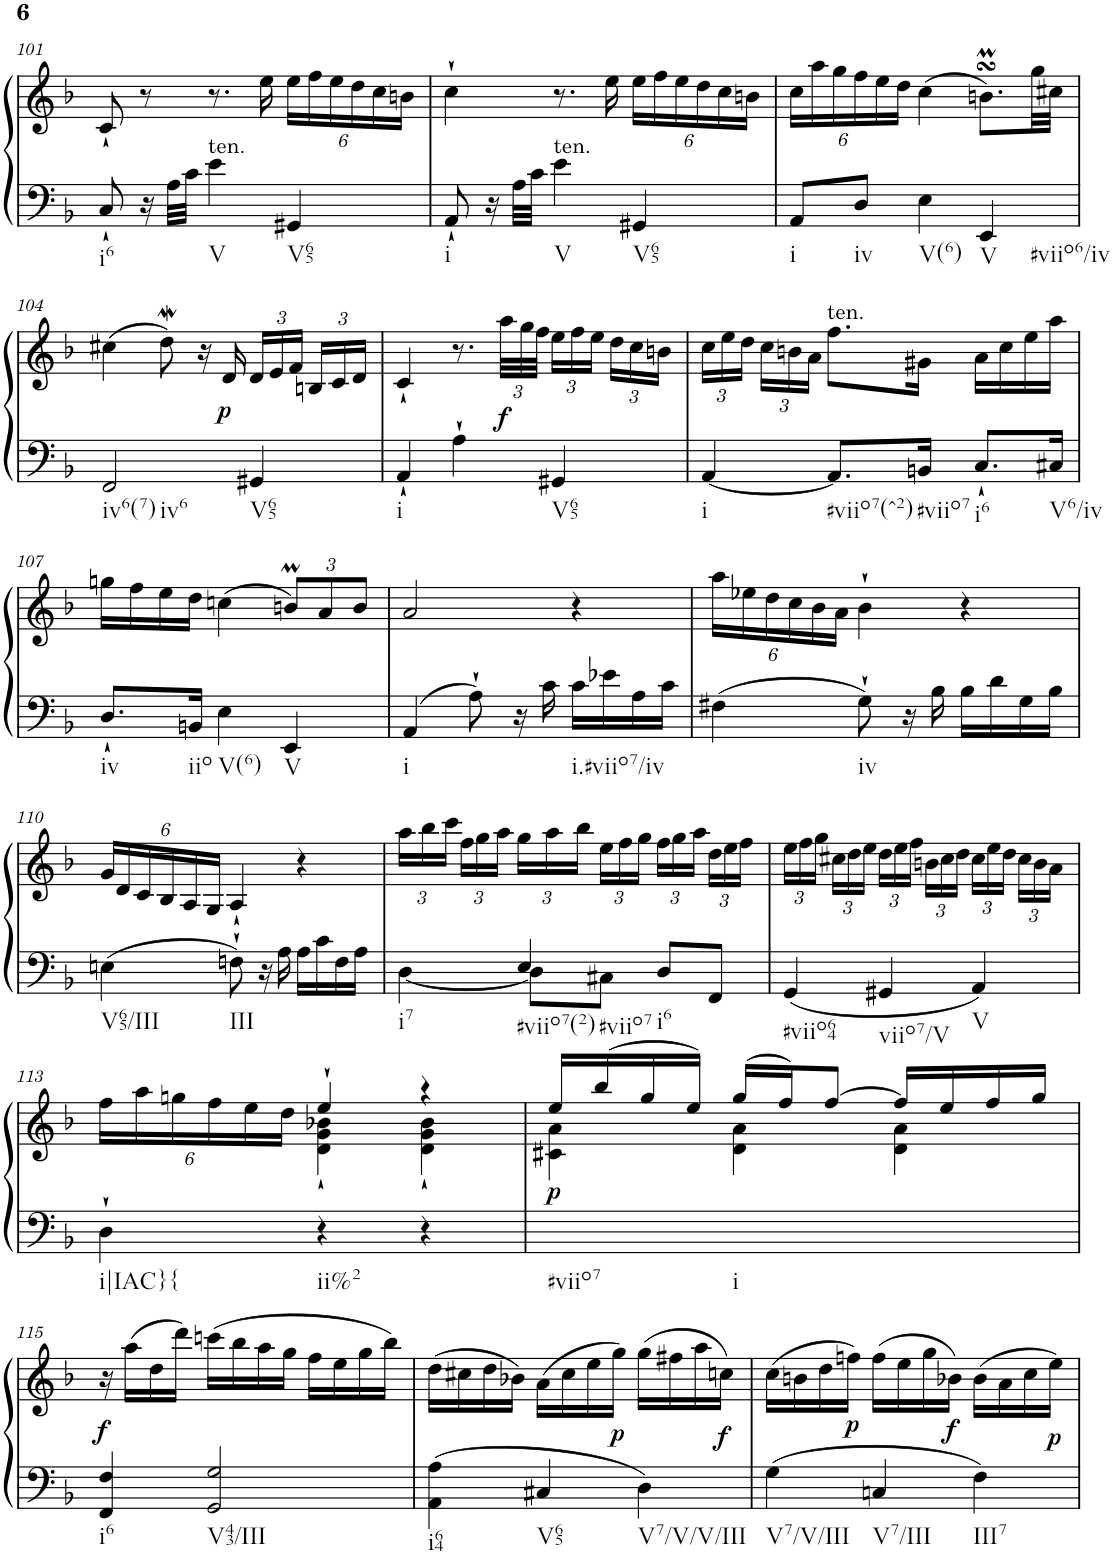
**kern	**kern	**dynam
*part1	*part1	*part1
*staff2	*staff1	*staff1/2
*I"Harpsichord	*	*
*I'Hch.	*	*
!!LO:PB:g=z
*clefF4	*clefG2	*
*k[b-]	*k[b-]	*
*M3/4	*M3/4	*
=101	=101	=101
8C`/	8c`/	.
16r	8r	.
32A\LLL	.	.
32c\JJJ	.	.
!LO:TX:a:t=ten.	!	!
4e\	8.r	.
.	16ee\	.
*	*Xbrackettup	*
4GG#X/	24ee\LL	.
.	24ff\	.
.	24ee\	.
.	24dd\	.
.	24cc\	.
.	24bn\JJ	.
=102	=102	=102
8AA`/	4cc`\	.
16r	.	.
32A\LLL	.	.
32c\JJJ	.	.
!LO:TX:a:t=ten.	!	!
4e\	8.r	.
.	16ee\	.
4GG#X/	24ee\LL	.
.	24ff\	.
.	24ee\	.
.	24dd\	.
.	24cc\	.
.	24bn\JJ	.
=103	=103	=103
8AA/L	24cc\LL	.
.	24aa\	.
.	24gg\	.
8D/J	24ff\	.
.	24ee\	.
.	24dd\JJ	.
4E\	(>4cc\	.
4EE/	8.bnsSsSm\L)	.
.	32gg\LL	.
.	32cc#X\JJJ	.
!!LO:LB:g=z
=104	=104	=104
2FF/	(>4cc#X\	.
.	8ddW\)	.
.	16r	.
!	!	!LO:DY:b
.	16d/	p
4GG#X/	24d/LL	.
.	24e/	.
.	24f/JJ	.
.	24Bn/LL	.
.	24c/	.
.	24d/JJ	.
=105	=105	=105
4AA`/	4c`/	.
4A`\	8.r	.
!	!	!LO:DY:b
.	48aa\LLL	f
.	48gg\	.
.	48ff\JJJ	.
4GG#X/	24ee\LL	.
.	24ff\	.
.	24ee\JJ	.
.	24dd\LL	.
.	24cc\	.
.	24bn\JJ	.
=106	=106	=106
[4AA/	24cc\LL	.
.	24ee\	.
.	24dd\JJ	.
.	24cc\LL	.
.	24bn\	.
.	24a\JJ	.
!	!LO:TX:a:t=ten.	!
8.AA/L]	8.ff\L	.
16BBn/Jk	16g#X\Jk	.
8.C`/L	16a\LL	.
.	16cc\	.
.	16ee\	.
16C#X/Jk	16aa\JJ	.
!!LO:LB:g=z
=107	=107	=107
8.D`/L	16ggn\LL	.
.	16ff\	.
.	16ee\	.
16BBn/Jk	16dd\JJ	.
4E\	(>4ccn\	.
4EE/	12bnm/L)	.
.	12a/	.
.	12b/J	.
=108	=108	=108
4AA/	2a/	.
8A`\	.	.
16r	.	.
16c\	.	.
16c\LL	4r	.
16e-X\	.	.
16A\	.	.
16c\JJ	.	.
=109	=109	=109
4F#X\	24aa\LL	.
.	24ee-X\	.
.	24dd\	.
.	24cc\	.
.	24b-\	.
.	24a\JJ	.
8G`\	4b-`\	.
16r	.	.
16B-\	.	.
16B-\LL	4r	.
16d\	.	.
16G\	.	.
16B-\JJ	.	.
!!LO:LB:g=z
=110	=110	=110
4En\	24g/LL	.
.	24d/	.
.	24c/	.
.	24B-/	.
.	24A/	.
.	24G/JJ	.
8Fn`\	4A`/	.
16r	.	.
16A\	.	.
16A\LL	4r	.
16c\	.	.
16F\	.	.
16A\JJ	.	.
=111	=111	=111
*^	*	*
[4D\	4ryy	24aa\LL	.
.	.	24bb-\	.
.	.	24ccc\JJ	.
.	.	24ff\LL	.
.	.	24gg\	.
.	.	24aa\JJ	.
8D\L]	4E/	24gg\LL	.
.	.	24aa\	.
.	.	24bb-\JJ	.
8C#X\J	.	24ee\LL	.
.	.	24ff\	.
.	.	24gg\JJ	.
8D/L	4ryy	24ff\LL	.
.	.	24gg\	.
.	.	24aa\JJ	.
8FF/J	.	24dd\LL	.
.	.	24ee\	.
.	.	24ff\JJ	.
*v	*v	*	*
=112	=112	=112
4GG/	24ee\LL	.
.	24ff\	.
.	24gg\JJ	.
.	24cc#X\LL	.
.	24dd\	.
.	24ee\JJ	.
4GG#X/	24dd\LL	.
.	24ee\	.
.	24ff\JJ	.
.	24bn\LL	.
.	24cc#\	.
.	24dd\JJ	.
4AA/	24cc#\LL	.
.	24ee\	.
.	24dd\JJ	.
.	24cc#\LL	.
.	24b\	.
.	24a\JJ	.
!!LO:LB:g=z
=113	=113	=113
*	*^	*
4D`\	24ff\LL	4ryy	.
.	24aa\	.	.
.	24ggn\	.	.
.	24ff\	.	.
.	24ee\	.	.
.	24dd\JJ	.	.
4r	4ee`/	4d\` 4g\` 4b-X\`	.
4r	4r	4d\` 4g\` 4b-\`	.
=114	=114	=114	=114
!	!	!	!LO:DY:b
2.ryy	16ee/LL	4c#X\ 4a\	p
.	(>16bb-/	.	.
.	16gg/	.	.
.	16ee/JJ)	.	.
.	(>16gg/LL	4d\ 4a\	.
.	16ff/J)	.	.
.	[8ff/J	.	.
.	16ff/LL]	4d\ 4a\	.
.	16ee/	.	.
.	16ff/	.	.
.	16gg/JJ	.	.
*	*v	*v	*
!!LO:LB:g=z
=115	=115	=115
!	!	!LO:DY:b
4FF/ 4F/	16r	f
.	(>16aa\LL	.
.	16dd\	.
.	16ddd\JJ)	.
2GG/ 2G/	(>16cccn\LL	.
.	16bb-\	.
.	16aa\	.
.	16gg\JJ	.
.	16ff\LL	.
.	16ee\	.
.	16gg\	.
.	16bb-\JJ)	.
=116	=116	=116
4AA\ 4A\	(>16dd\LL	.
.	16cc#X\	.
.	16dd\	.
.	16b-X\JJ)	.
4C#X/	(>16a\LL	.
.	16cc#\	.
.	16ee\	.
!	!	!LO:DY:b
.	16gg\JJ)	p
4D\	(>16gg\LL	.
.	16ff#X\	.
.	16aa\	.
!	!	!LO:DY:b
.	16ccn\JJ)	f
=117	=117	=117
4G\	(>16cc\LL	.
.	16bn\	.
.	16dd\	.
!	!	!LO:DY:b
.	16ffn\JJ)	p
4Cn/	(>16ff\LL	.
.	16ee\	.
.	16gg\	.
!	!	!LO:DY:b
.	16b-X\JJ)	f
4F\	(>16b-\LL	.
.	16a\	.
.	16cc\	.
!	!	!LO:DY:b
.	16ee\JJ)	p
=	=	=
*-	*-	*-
